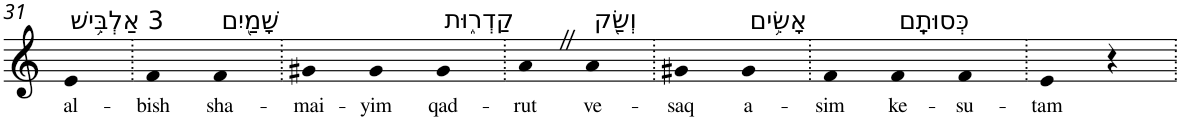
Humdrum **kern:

**kern	**text
*part1	*part1
*staff1	*staff1
*I"Piano	*
*I'Pno	*
!!LO:PB:g=z
*clefG2	*
*k[]	*
=31	=31
!LO:TX:a:t=3 אַלְבִּ֥ישׁ	!
!	!LO:LY:b
4e	al-
=32.	=32.
!	!LO:LY:b
4f	-bish
!LO:TX:a:t=שָׁמַ֖יִם	!
!	!LO:LY:b
4f	sha-
=33.	=33.
!	!LO:LY:b
4g#X	-mai-
!	!LO:LY:b
4g#	-yim
!LO:TX:a:t=קַדְר֑וּת	!
!	!LO:LY:b
4g#	qad-
=34.	=34.
!	!LO:LY:b
4aZ	-rut
!LO:TX:a:t=וְשַׂ֖ק	!
!	!LO:LY:b
4a	ve-
=35.	=35.
!	!LO:LY:b
4g#X	-saq
!LO:TX:a:t=אָשִׂ֥ים	!
!	!LO:LY:b
4g#	a-
=36.	=36.
!	!LO:LY:b
4f	-sim
!LO:TX:a:t=כְּסוּתָֽם	!
!	!LO:LY:b
4f	ke-
!	!LO:LY:b
4f	-su-
=37.	=37.
!	!LO:LY:b
4e	-tam
4r	.
=.	=.
*-	*-
